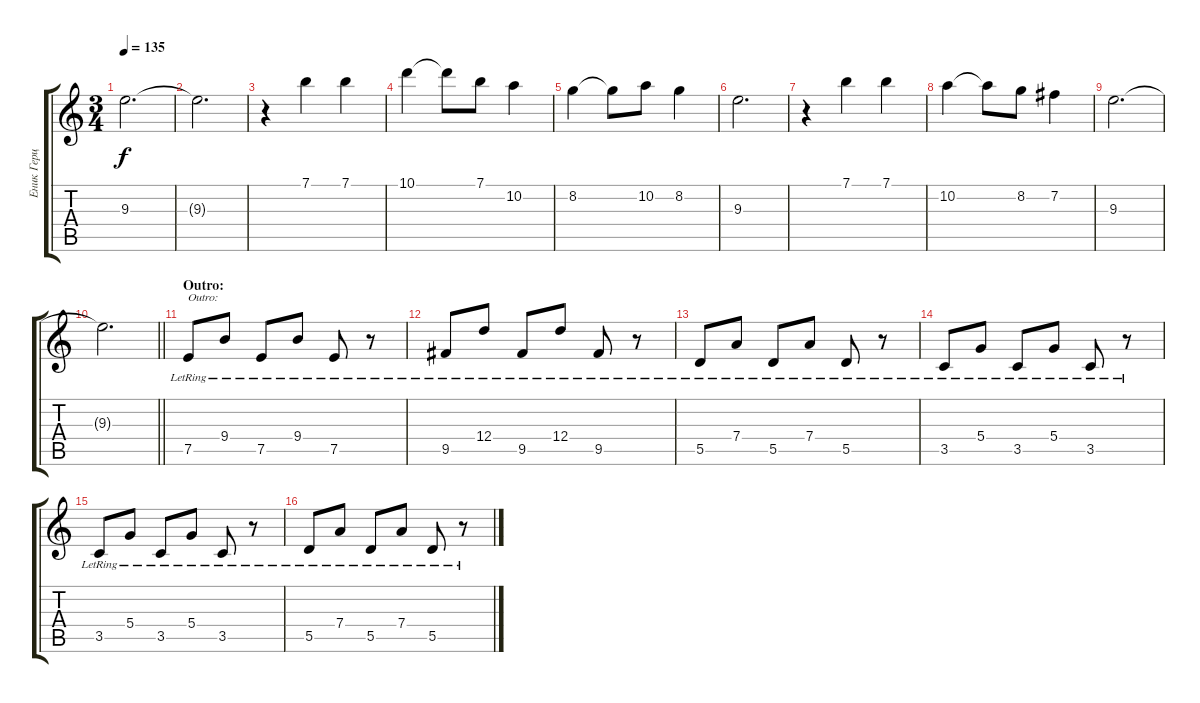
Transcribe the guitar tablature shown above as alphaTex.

\track ("Еник Герц" "Еник Герц") {instrument overdrivenguitar}
\staff {score tabs}
\tuning (E4 B3 G3 D3 A2 E2) {hide}
\ts (3 4)
\tempo 135
\clef g2
\ks c
9.3.2{d dy f} |
9.3{t}.2{d} |
r.4 7.1.4 7.1.4 |
10.1.4 10.1{t}.8 7.1.8 10.2.4 |
8.2.4 8.2{t}.8 10.2.8 8.2.4 |
9.3.2{d} |
r.4 7.1.4 7.1.4 |
10.2.4 10.2{t}.8 8.2.8 7.2.4 |
9.3.2{d} |
\barLineRight lightlight
9.3{t}.2{d} |
\section ("" "Outro:")
7.5{lr}.8{txt "Outro:" instrument electricguitarclean} 9.4{lr}.8 7.5{lr}.8 9.4{lr}.8 7.5{lr}.8 r.8 |
9.5{lr}.8 12.4{lr}.8 9.5{lr}.8 12.4{lr}.8 9.5{lr}.8 r.8 |
5.5{lr}.8 7.4{lr}.8 5.5{lr}.8 7.4{lr}.8 5.5{lr}.8 r.8 |
3.5{lr}.8 5.4{lr}.8 3.5{lr}.8 5.4{lr}.8 3.5{lr}.8 r.8 |
3.5{lr}.8 5.4{lr}.8 3.5{lr}.8 5.4{lr}.8 3.5{lr}.8 r.8 |
5.5{lr}.8 7.4{lr}.8 5.5{lr}.8 7.4{lr}.8 5.5{lr}.8 r.8
